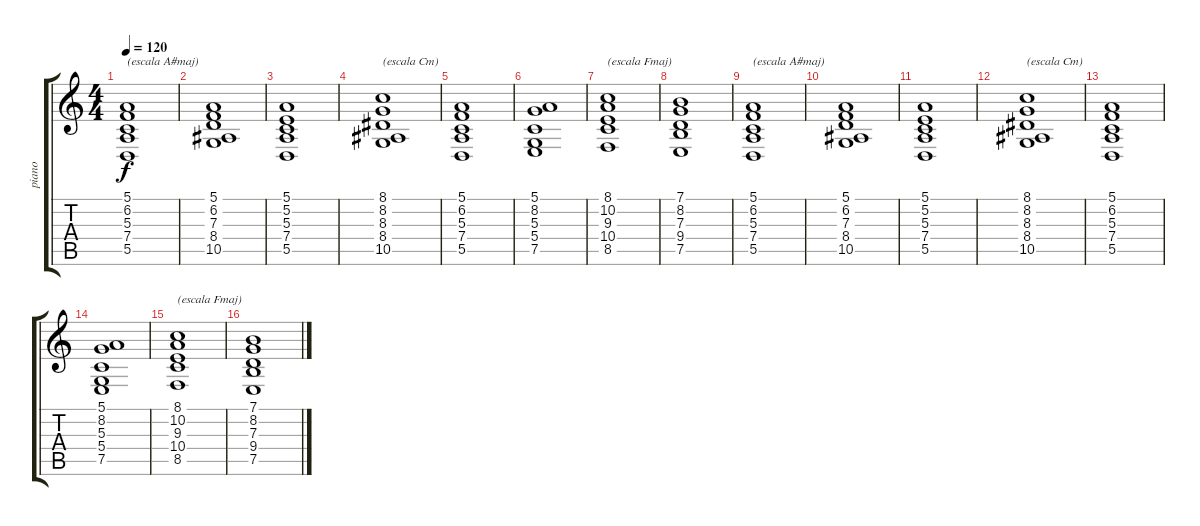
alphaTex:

\track ("piano" "piano") {instrument acousticgrandpiano}
\staff {score tabs}
\tuning (E4 B3 G3 D3 A2 E2) {hide}
\ts (4 4)
\tempo 120
\clef g2
\ks c
(5.1 6.2 5.3 7.4 5.5).1{txt "(escala A#maj)" dy f instrument acousticgrandpiano} |
(5.1 6.2 7.3 8.4 10.5).1 |
(5.1 5.2 5.3 7.4 5.5).1 |
(8.1 8.2 8.3 8.4 10.5).1{txt "(escala Cm)"} |
(5.1 6.2 5.3 7.4 5.5).1 |
(5.1 8.2 5.3 5.4 7.5).1 |
(8.1 10.2 9.3 10.4 8.5).1{txt "(escala Fmaj)"} |
(7.1 8.2 7.3 9.4 7.5).1 |
(5.1 6.2 5.3 7.4 5.5).1{txt "(escala A#maj)"} |
(5.1 6.2 7.3 8.4 10.5).1 |
(5.1 5.2 5.3 7.4 5.5).1 |
(8.1 8.2 8.3 8.4 10.5).1{txt "(escala Cm)"} |
(5.1 6.2 5.3 7.4 5.5).1 |
(5.1 8.2 5.3 5.4 7.5).1 |
(8.1 10.2 9.3 10.4 8.5).1{txt "(escala Fmaj)"} |
(7.1 8.2 7.3 9.4 7.5).1
